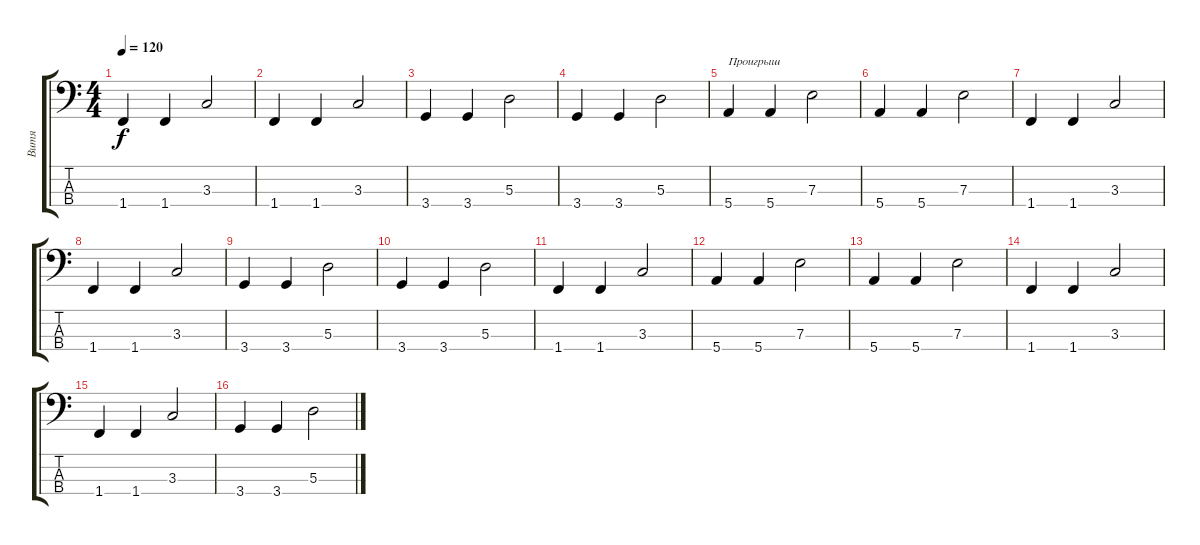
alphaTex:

\track ("Витя" "Витя") {instrument electricbassfinger}
\staff {score tabs}
\tuning (G2 D2 A1 E1) {hide}
\ts (4 4)
\tempo 120
\clef f4
\ks c
1.4.4{dy f} 1.4.4 3.3.2 |
1.4.4 1.4.4 3.3.2 |
3.4.4 3.4.4 5.3.2 |
3.4.4 3.4.4 5.3.2 |
5.4.4{txt "Проигрыш"} 5.4.4 7.3.2 |
5.4.4 5.4.4 7.3.2 |
1.4.4 1.4.4 3.3.2 |
1.4.4 1.4.4 3.3.2 |
3.4.4 3.4.4 5.3.2 |
3.4.4 3.4.4 5.3.2 |
1.4.4 1.4.4 3.3.2 |
5.4.4 5.4.4 7.3.2 |
5.4.4 5.4.4 7.3.2 |
1.4.4 1.4.4 3.3.2 |
1.4.4 1.4.4 3.3.2 |
3.4.4 3.4.4 5.3.2
